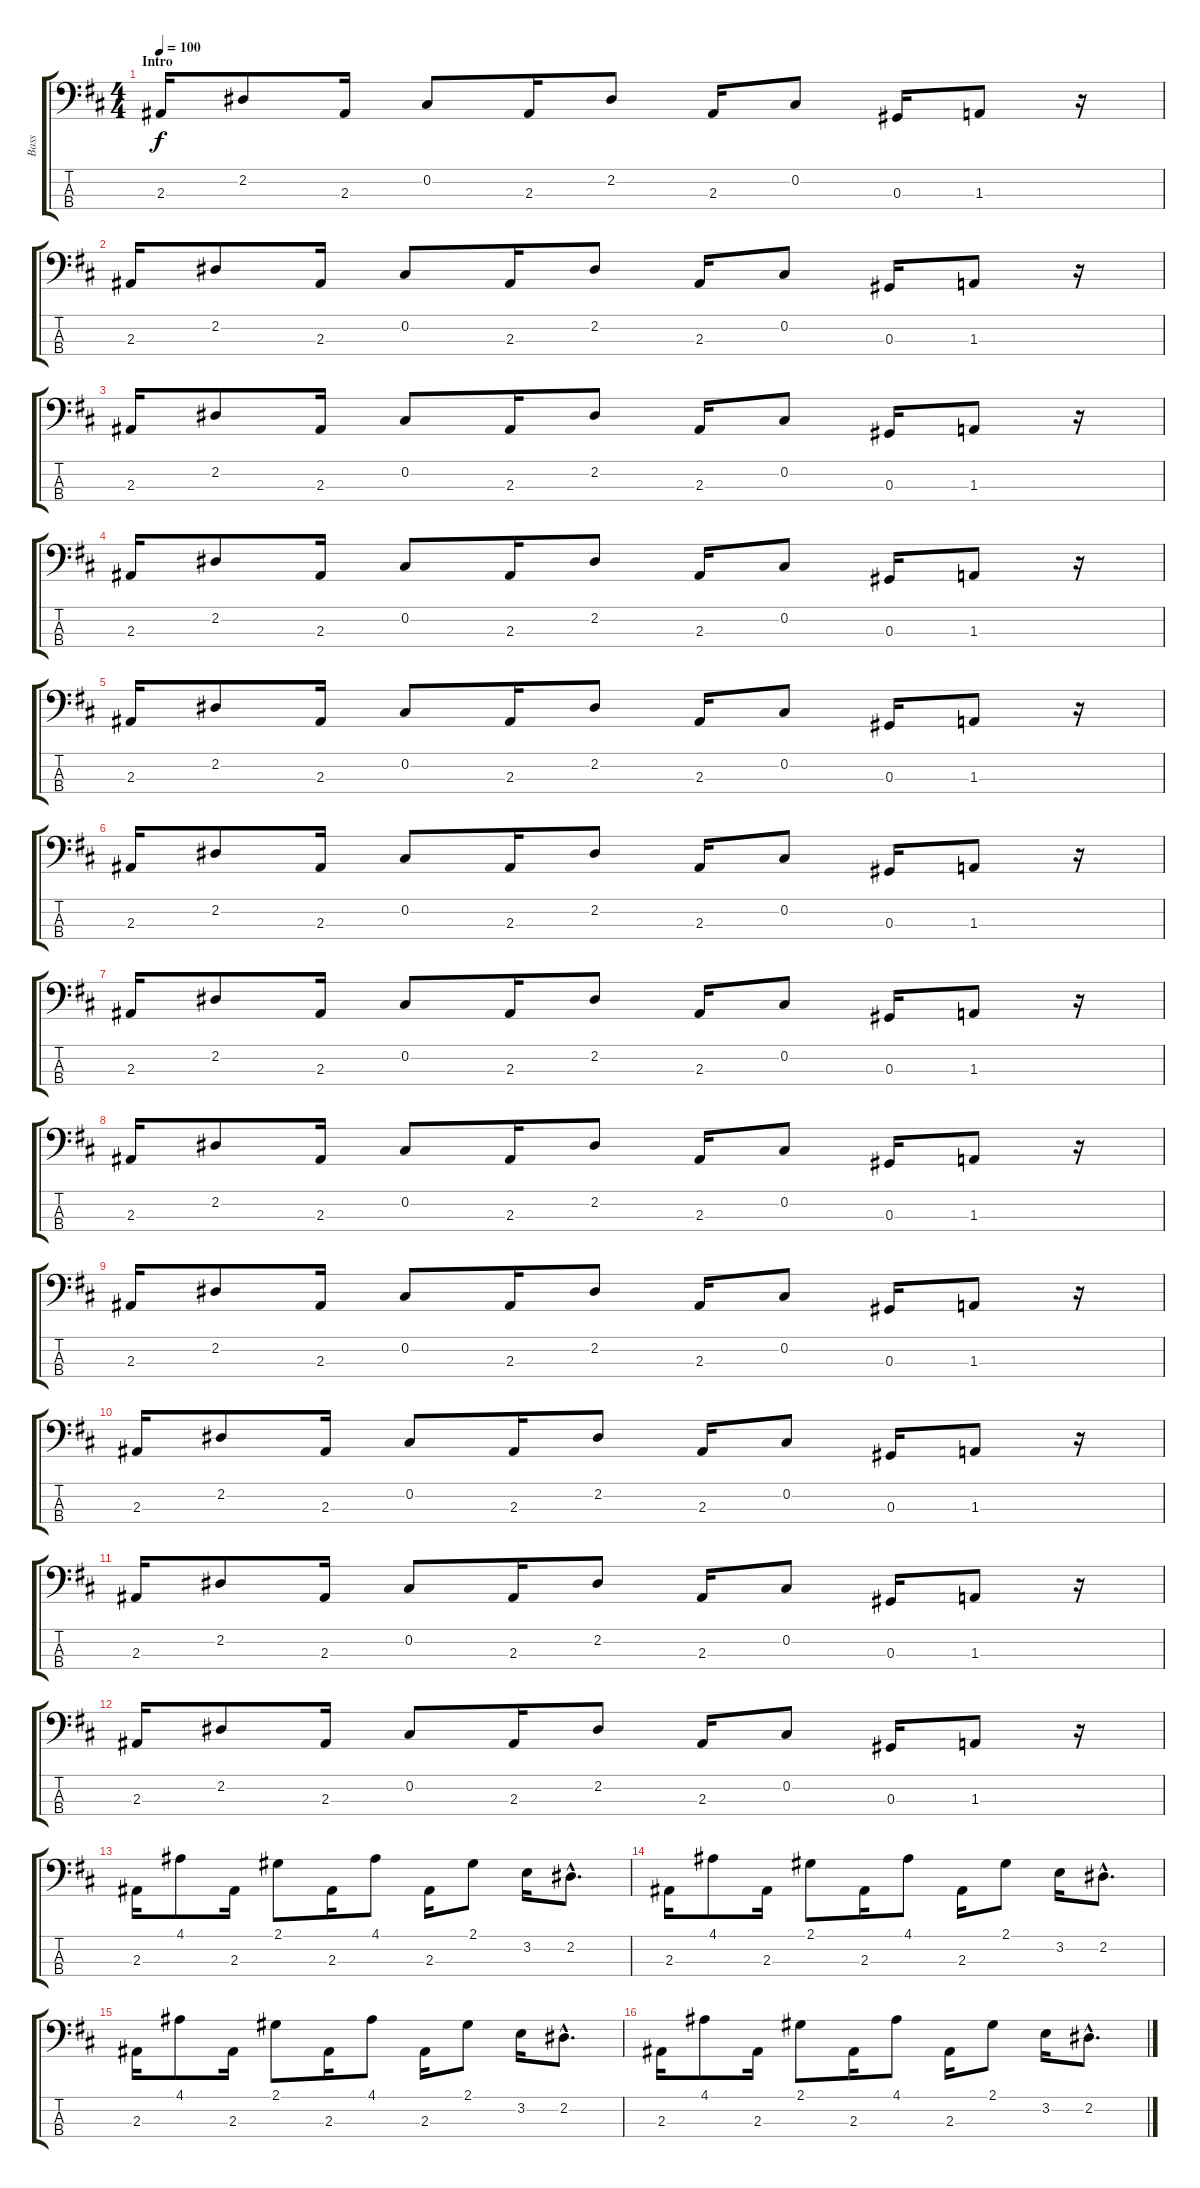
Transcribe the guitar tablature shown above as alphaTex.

\track ("Bass" "Bass") {instrument electricbassfinger}
\staff {score tabs}
\tuning (Gb2 Db2 Ab1 Eb1) {hide}
\ts (4 4)
\section ("" "Intro")
\tempo 100
\clef f4
\ks bminor
2.3.16{dy f instrument electricbassfinger} 2.2.8 2.3.16 0.2.8 2.3.16 2.2.8 2.3.16 0.2.8 0.3.16 1.3.8 r.16 |
2.3.16 2.2.8 2.3.16 0.2.8 2.3.16 2.2.8 2.3.16 0.2.8 0.3.16 1.3.8 r.16 |
2.3.16 2.2.8 2.3.16 0.2.8 2.3.16 2.2.8 2.3.16 0.2.8 0.3.16 1.3.8 r.16 |
2.3.16 2.2.8 2.3.16 0.2.8 2.3.16 2.2.8 2.3.16 0.2.8 0.3.16 1.3.8 r.16 |
2.3.16 2.2.8 2.3.16 0.2.8 2.3.16 2.2.8 2.3.16 0.2.8 0.3.16 1.3.8 r.16 |
2.3.16 2.2.8 2.3.16 0.2.8 2.3.16 2.2.8 2.3.16 0.2.8 0.3.16 1.3.8 r.16 |
2.3.16 2.2.8 2.3.16 0.2.8 2.3.16 2.2.8 2.3.16 0.2.8 0.3.16 1.3.8 r.16 |
2.3.16 2.2.8 2.3.16 0.2.8 2.3.16 2.2.8 2.3.16 0.2.8 0.3.16 1.3.8 r.16 |
2.3.16 2.2.8 2.3.16 0.2.8 2.3.16 2.2.8 2.3.16 0.2.8 0.3.16 1.3.8 r.16 |
2.3.16 2.2.8 2.3.16 0.2.8 2.3.16 2.2.8 2.3.16 0.2.8 0.3.16 1.3.8 r.16 |
2.3.16 2.2.8 2.3.16 0.2.8 2.3.16 2.2.8 2.3.16 0.2.8 0.3.16 1.3.8 r.16 |
2.3.16 2.2.8 2.3.16 0.2.8 2.3.16 2.2.8 2.3.16 0.2.8 0.3.16 1.3.8 r.16 |
2.3.16 4.1.8 2.3.16 2.1.8 2.3.16 4.1.8 2.3.16 2.1.8 3.2.16 2.2{hac}.8{d} |
2.3.16 4.1.8 2.3.16 2.1.8 2.3.16 4.1.8 2.3.16 2.1.8 3.2.16 2.2{hac}.8{d} |
2.3.16 4.1.8 2.3.16 2.1.8 2.3.16 4.1.8 2.3.16 2.1.8 3.2.16 2.2{hac}.8{d} |
2.3.16 4.1.8 2.3.16 2.1.8 2.3.16 4.1.8 2.3.16 2.1.8 3.2.16 2.2{hac}.8{d}
